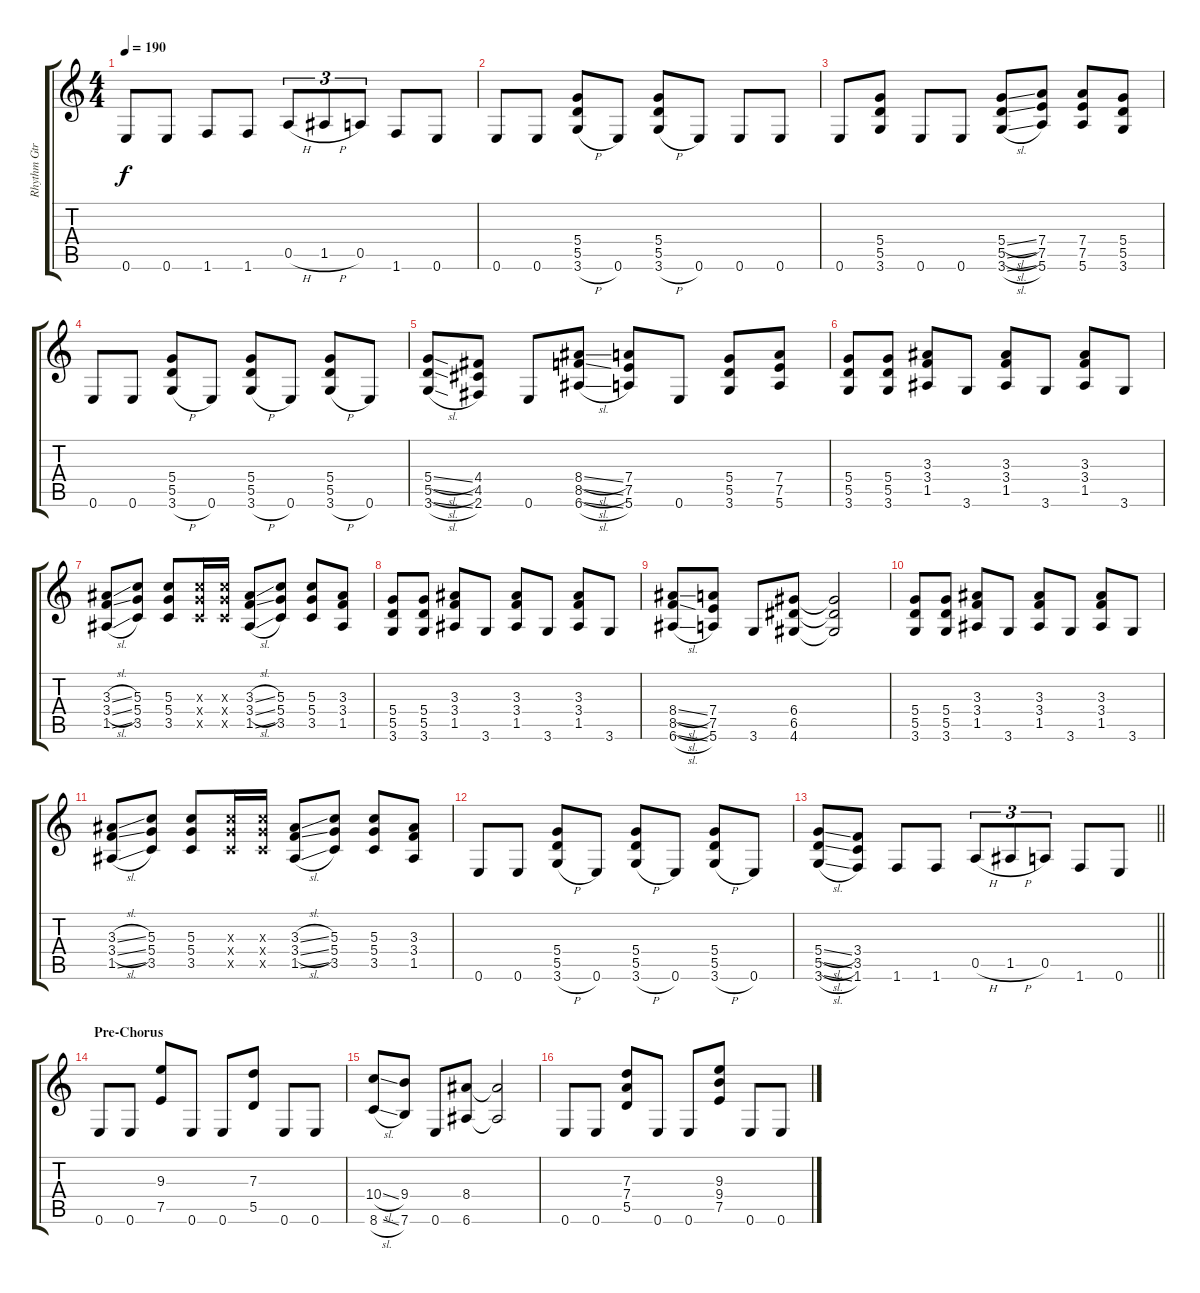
\track ("Rhythm Gtr. I" "Rhythm Gtr") {instrument overdrivenguitar}
\staff {score tabs}
\tuning (E4 B3 G3 D3 A2 E2) {hide}
\ts (4 4)
\tempo 190
\clef g2
\ks c
0.6.8{dy f} 0.6.8 1.6.8 1.6.8 0.5{h}.8{tu (3 2)} 1.5{h}.8{tu (3 2)} 0.5.8{tu (3 2)} 1.6.8 0.6.8 |
0.6.8 0.6.8 (5.4 5.5 3.6{h}).8 0.6.8 (5.4 5.5 3.6{h}).8 0.6.8 0.6.8 0.6.8 |
0.6.8 (5.4 5.5 3.6).8 0.6.8 0.6.8 (5.4{sl} 5.5{sl} 3.6{sl}).8 (7.4 7.5 5.6).8 (7.4 7.5 5.6).8 (5.4 5.5 3.6).8 |
0.6.8 0.6.8 (5.4 5.5 3.6{h}).8 0.6.8 (5.4 5.5 3.6{h}).8 0.6.8 (5.4 5.5 3.6{h}).8 0.6.8 |
(5.4{sl} 5.5{sl} 3.6{sl}).8 (4.4 4.5 2.6).8 0.6.8 (8.4{sl} 8.5{sl} 6.6{sl}).8 (7.4 7.5 5.6).8 0.6.8 (5.4 5.5 3.6).8 (7.4 7.5 5.6).8 |
(5.4 5.5 3.6).8 (5.4 5.5 3.6).8 (3.3 3.4 1.5).8 3.6.8 (3.3 3.4 1.5).8 3.6.8 (3.3 3.4 1.5).8 3.6.8 |
(3.3{sl} 3.4{sl} 1.5{sl}).8 (5.3 5.4 3.5).8 (5.3 5.4 3.5).8 (5.3{x} 5.4{x} 3.5{x}).16 (5.3{x} 5.4{x} 3.5{x}).16 (3.3{sl} 3.4{sl} 1.5{sl}).8 (5.3 5.4 3.5).8 (5.3 5.4 3.5).8 (3.3 3.4 1.5).8 |
(5.4 5.5 3.6).8 (5.4 5.5 3.6).8 (3.3 3.4 1.5).8 3.6.8 (3.3 3.4 1.5).8 3.6.8 (3.3 3.4 1.5).8 3.6.8 |
(8.4{sl} 8.5{sl} 6.6{sl}).8 (7.4 7.5 5.6).8 3.6.8 (6.4 6.5 4.6).8 (6.4{t} 6.5{t} 4.6{t}).2 |
(5.4 5.5 3.6).8 (5.4 5.5 3.6).8 (3.3 3.4 1.5).8 3.6.8 (3.3 3.4 1.5).8 3.6.8 (3.3 3.4 1.5).8 3.6.8 |
(3.3{sl} 3.4{sl} 1.5{sl}).8 (5.3 5.4 3.5).8 (5.3 5.4 3.5).8 (5.3{x} 5.4{x} 3.5{x}).16 (5.3{x} 5.4{x} 3.5{x}).16 (3.3{sl} 3.4{sl} 1.5{sl}).8 (5.3 5.4 3.5).8 (5.3 5.4 3.5).8 (3.3 3.4 1.5).8 |
0.6.8 0.6.8 (5.4 5.5 3.6{h}).8 0.6.8 (5.4 5.5 3.6{h}).8 0.6.8 (5.4 5.5 3.6{h}).8 0.6.8 |
\barLineRight lightlight
(5.4{sl} 5.5{sl} 3.6{sl}).8 (3.4 3.5 1.6).8 1.6.8 1.6.8 0.5{h}.8{tu (3 2)} 1.5{h}.8{tu (3 2)} 0.5.8{tu (3 2)} 1.6.8 0.6.8 |
\section ("" "Pre-Chorus")
0.6.8 0.6.8 (9.3 7.5).8 0.6.8 0.6.8 (7.3 5.5).8 0.6.8 0.6.8 |
(10.4{sl} 8.6{sl}).8 (9.4 7.6).8 0.6.8 (8.4 6.6).8 (8.4{t} 6.6{t}).2 |
0.6.8 0.6.8 (7.3 7.4 5.5).8 0.6.8 0.6.8 (9.3 9.4 7.5).8 0.6.8 0.6.8
